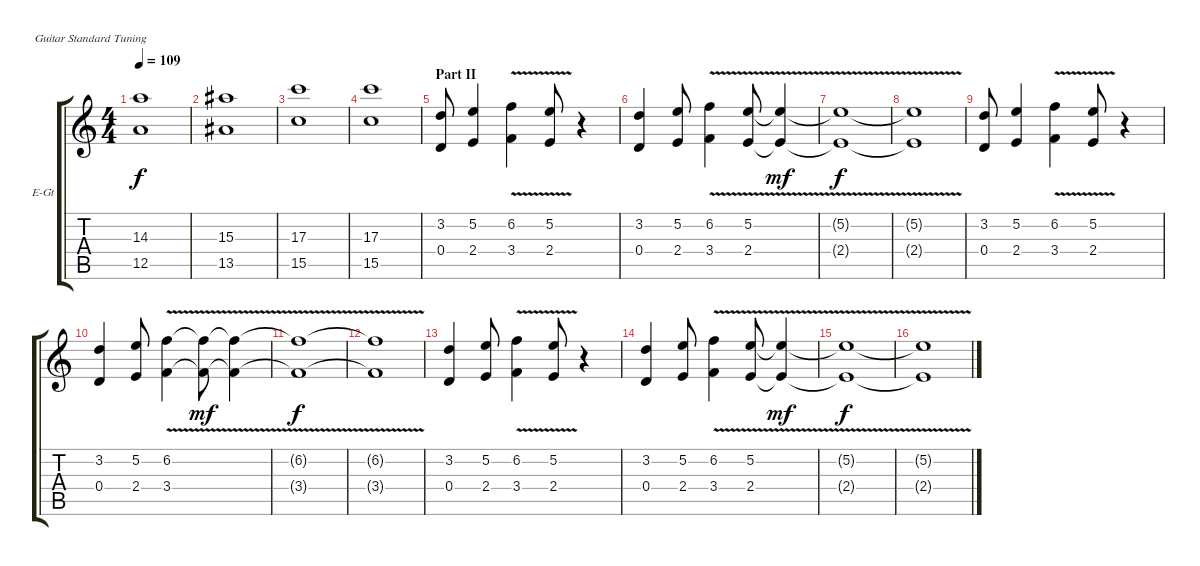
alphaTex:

\bracketExtendMode groupsimilarinstruments
\firstSystemTrackNameOrientation horizontal
\otherSystemsTrackNameOrientation horizontal
\track ("Guit I" "E-Gt") {instrument electricguitarclean}
\staff {score tabs}
\tuning (E4 B3 G3 D3 A2 E2)
\ts (4 4)
\tempo 109
\clef g2
\ks c
(14.3 12.5).1{dy f} |
(15.3 13.5).1 |
(17.3 15.5).1 |
(17.3 15.5).1 |
\section ("" "Part II")
(3.2 0.4).8 (5.2 2.4).4 (6.2 3.4{v}).4 (5.2 2.4{v}).8 r.4 |
(3.2 0.4).4 (5.2 2.4).8 (6.2 3.4{v}).4 (5.2 2.4{v}).8 (5.2{t} 2.4{v t}).4{dy mf} |
(5.2{t} 2.4{v t}).1{dy f} |
(5.2{t} 2.4{v t}).1 |
(3.2 0.4).8 (5.2 2.4).4 (6.2 3.4{v}).4 (5.2 2.4{v}).8 r.4 |
(3.2 0.4).4 (5.2 2.4).8 (6.2 3.4{v}).4 (6.2{t} 3.4{v t}).8{dy mf} (6.2{t} 3.4{v t}).4 |
(6.2{t} 3.4{v t}).1{dy f} |
(6.2{t} 3.4{v t}).1 |
(3.2 0.4).4 (5.2 2.4).8 (6.2 3.4{v}).4 (5.2 2.4{v}).8 r.4 |
(3.2 0.4).4 (5.2 2.4).8 (6.2 3.4{v}).4 (5.2 2.4{v}).8 (5.2{t} 2.4{v t}).4{dy mf} |
(5.2{t} 2.4{v t}).1{dy f} |
(5.2{t} 2.4{v t}).1
